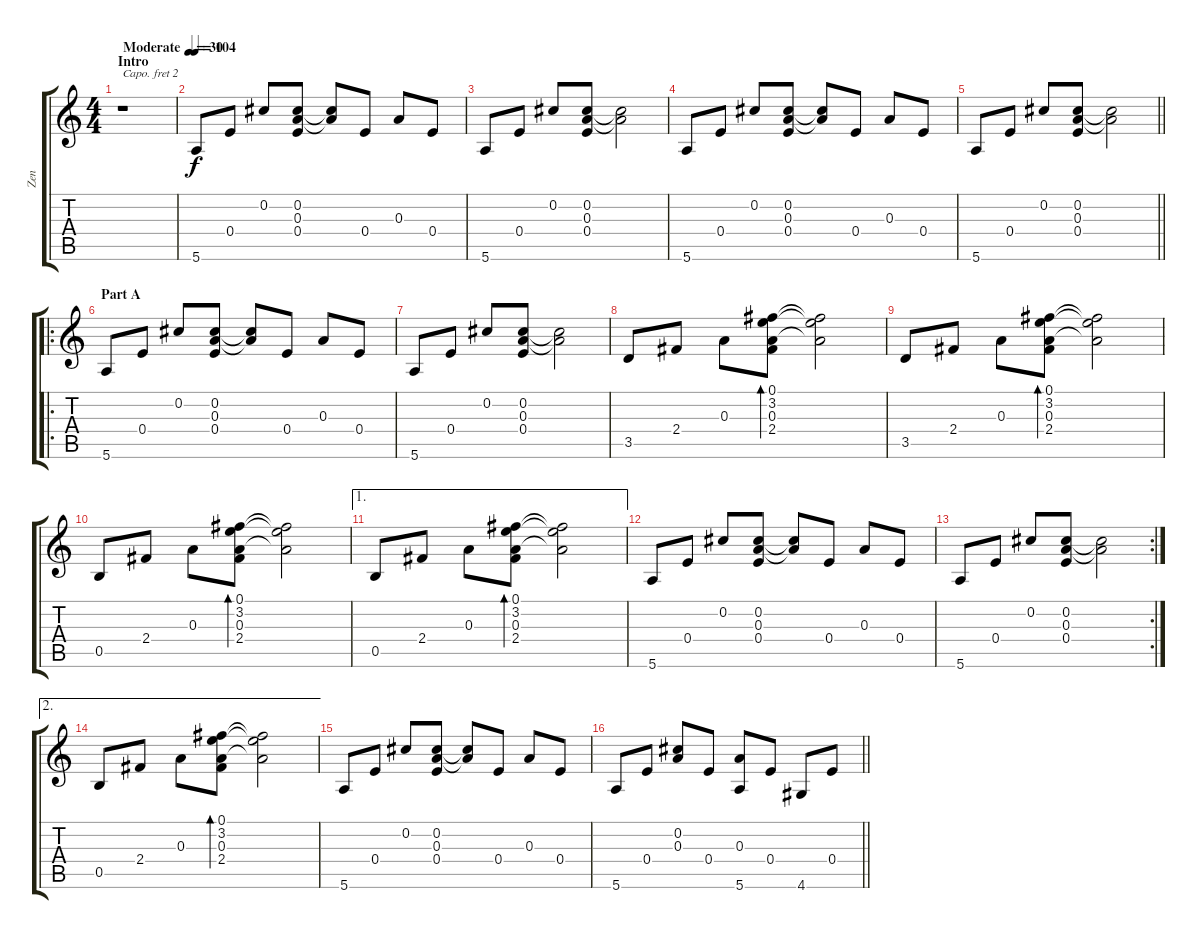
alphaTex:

\track ("Zen" "Zen") {instrument acousticguitarsteel}
\staff {score tabs}
\capo 2
\tuning (E4 B3 G3 D3 A2 D2) {hide}
\ts (4 4)
\section ("" "Intro")
\tempo (30 "Moderate")
\clef g2
\ks c
r.1{dy f instrument acousticguitarsteel} |
\tempo 104
5.6.8 0.4.8 0.2.8 (0.2 0.3 0.4).8 (0.2{t} 0.3{t}).8 0.4.8 0.3.8 0.4.8 |
5.6.8 0.4.8 0.2.8 (0.2 0.3 0.4).8 (0.2{t} 0.3{t}).2 |
5.6.8 0.4.8 0.2.8 (0.2 0.3 0.4).8 (0.2{t} 0.3{t}).8 0.4.8 0.3.8 0.4.8 |
\barLineRight lightlight
5.6.8 0.4.8 0.2.8 (0.2 0.3 0.4).8 (0.2{t} 0.3{t}).2 |
\ro
\section ("" "Part A")
5.6.8 0.4.8 0.2.8 (0.2 0.3 0.4).8 (0.2{t} 0.3{t}).8 0.4.8 0.3.8 0.4.8 |
5.6.8 0.4.8 0.2.8 (0.2 0.3 0.4).8 (0.2{t} 0.3{t}).2 |
3.5.8 2.4.8 0.3.8 (0.1 3.2 0.3 2.4).8{bd 30} (0.1{t} 3.2{t} 0.3{t}).2 |
3.5.8 2.4.8 0.3.8 (0.1 3.2 0.3 2.4).8{bd 30} (0.1{t} 3.2{t} 0.3{t}).2 |
0.5.8 2.4.8 0.3.8 (0.1 3.2 0.3 2.4).8{bd 30} (0.1{t} 3.2{t} 0.3{t}).2 |
\ae 1
0.5.8 2.4.8 0.3.8 (0.1 3.2 0.3 2.4).8{bd 30} (0.1{t} 3.2{t} 0.3{t}).2 |
5.6.8 0.4.8 0.2.8 (0.2 0.3 0.4).8 (0.2{t} 0.3{t}).8 0.4.8 0.3.8 0.4.8 |
\rc 2
5.6.8 0.4.8 0.2.8 (0.2 0.3 0.4).8 (0.2{t} 0.3{t}).2 |
\ae 2
0.5.8 2.4.8 0.3.8 (0.1 3.2 0.3 2.4).8{bd 30} (0.1{t} 3.2{t} 0.3{t}).2 |
5.6.8 0.4.8 0.2.8 (0.2 0.3 0.4).8 (0.2{t} 0.3{t}).8 0.4.8 0.3.8 0.4.8 |
\barLineRight lightlight
5.6.8 0.4.8 (0.2 0.3).8 0.4.8 (0.3 5.6).8 0.4.8 4.6.8 0.4.8
